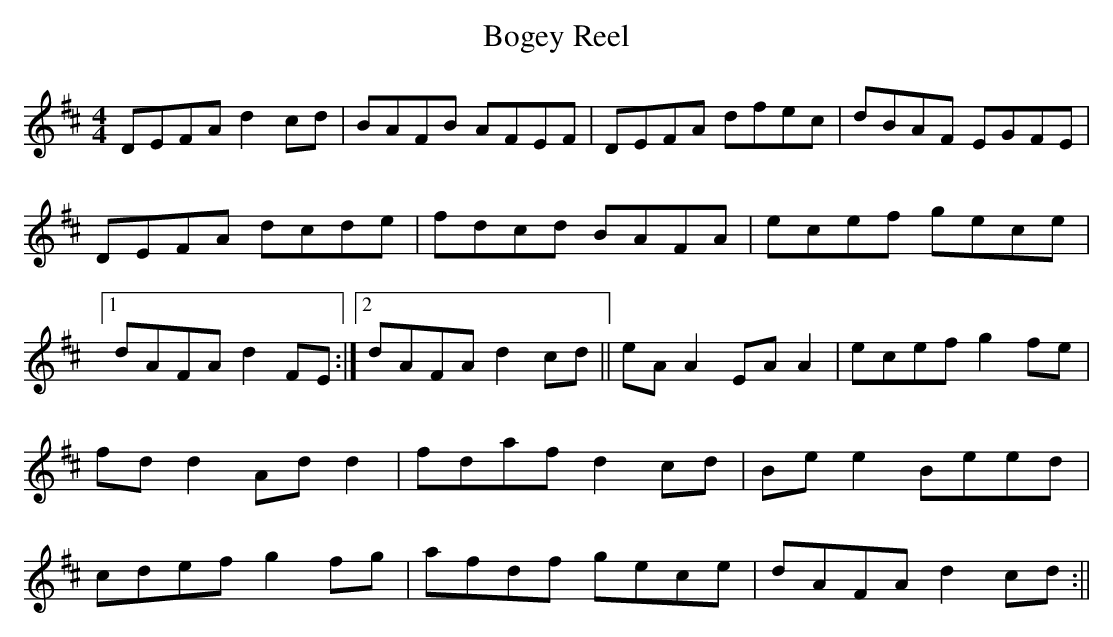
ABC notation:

X:1
T:Bogey Reel
M:4/4
L:1/8
K:D
DEFA d2cd|BAFB AFEF|DEFA dfec|dBAF EGFE|\
DEFA dcde|fdcd BAFA|ecef gece|1 dAFA d2FE:|2 dAFAd2cd||\
eAA2 EAA2|ecef g2fe|fdd2 Add2|fdaf d2cd|\
Bee2 Beed|cdef g2fg|afdf gece|dAFA d2cd:||
